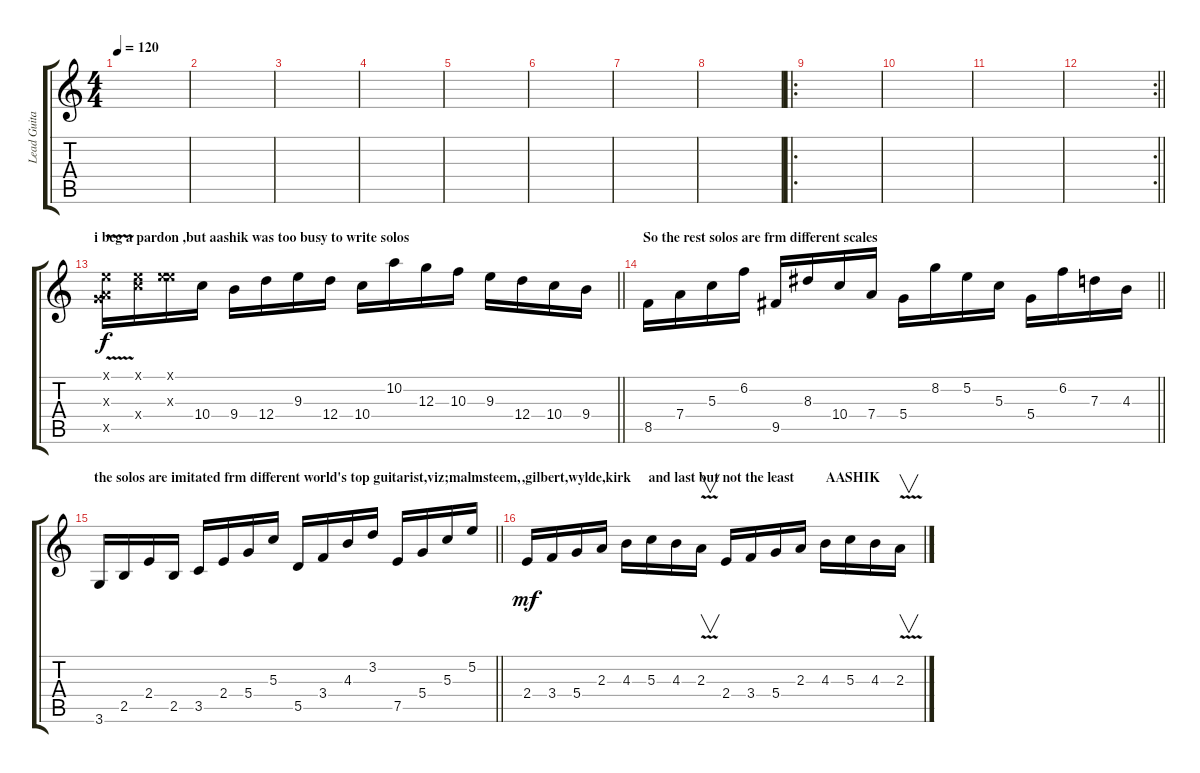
\track ("Lead Guitarist(Aashik)" "Lead Guita") {instrument distortionguitar}
\staff {score tabs}
\tuning (E4 B3 G3 D3 A2 E2) {hide}
\ts (4 4)
\tempo 120
\clef g2
\ks c
|
|
|
|
|
|
|
|
\ro
|
|
|
\rc 2
\barLineRight lightlight
|
\section ("" "i beg a pardon ,but aashik was too busy to write solos")
\barLineRight lightlight
(0.1{x} 0.3{x} 12.5{v x}).16{instrument distortionguitar} (0.1{x} 10.4{x}).16{dy f} (0.1{x} 9.3{x}).16 10.4.16 9.4.16 12.4.16 9.3.16 12.4.16 10.4.16 10.2.16 12.3.16 10.3.16 9.3.16 12.4.16 10.4.16 9.4.16 |
\section ("" "So the rest solos are frm different scales")
\barLineRight lightlight
8.5.16 7.4.16 5.3.16 6.2.16 9.5.16 8.3.16 10.4.16 7.4.16 5.4.16 8.2.16 5.2.16 5.3.16 5.4.16 6.2.16 7.3.16 4.3.16 |
\section ("" "the solos are imitated frm different world's top guitarist,viz;malmsteem,")
\barLineRight lightlight
3.6.16 2.5.16 2.4.16 2.5.16 3.5.16 2.4.16 5.4.16 5.3.16 5.5.16 3.4.16 4.3.16 3.2.16 7.5.16 5.4.16 5.3.16 5.2.16 |
\section ("" ",gilbert,wylde,kirk     and last but not the least         AASHIK")
2.4.16{dy mf} 3.4.16 5.4.16 2.3.16 4.3.16 5.3.16 4.3.16 2.3{v}.16{v} 2.4.16 3.4.16 5.4.16 2.3.16 4.3.16 5.3.16 4.3.16 2.3{v}.16{v}
